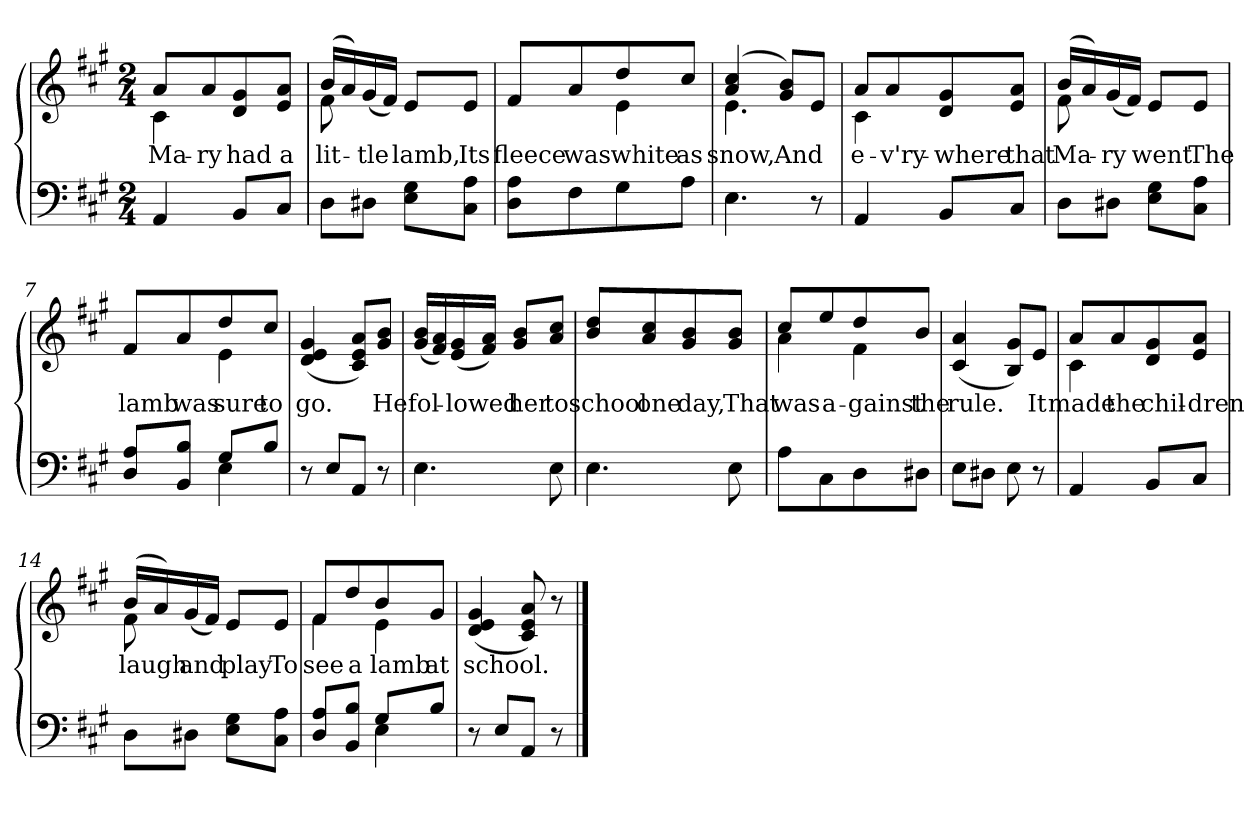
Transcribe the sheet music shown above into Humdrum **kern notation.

**kern	**kern	**text
*part1	*part1	*part1
*staff2	*staff1	*staff1
*clefF4	*clefG2	*
*k[f#c#g#]	*k[f#c#g#]	*
*A:	*A:	*
*M2/4	*M2/4	*
=1	=1	=1
!	!	!LO:LY:b
*	*^	*
4AA/	8a/L	4c#\	Ma-
!	!	!	!LO:LY:b
.	8a/	.	-ry
!	!	!	!LO:LY:b
8BB/L	8d/ 8g#/	4ryy	had
!	!	!	!LO:LY:b
8C#/J	8e/ 8a/J	.	a
=2	=2	=2	=2
!	!	!	!LO:LY:b
8D\L	(>16b/LL	8f#\	lit-
.	16a/)	.	.
!	!	!	!LO:LY:b
8D#X\J	(>16g#/	8ryy	-tle
.	16f#/JJ)	.	.
!	!	!	!LO:LY:b
8E\ 8G#\L	8e/L	4ryy	lamb,
!	!	!	!LO:LY:b
8C#\ 8A\J	8e/J	.	Its
=3	=3	=3	=3
!	!	!	!LO:LY:b
8D\ 8A\L	8f#/L	4ryy	fleece
!	!	!	!LO:LY:b
8F#\	8a/	.	was
!	!	!	!LO:LY:b
8G#\	8dd/	4e\	white
!	!	!	!LO:LY:b
8A\J	8cc#/J	.	as
=4	=4	=4	=4
!	!	!	!LO:LY:b
4.E\	(>4a/ 4cc#/	4.e\	snow,
!	!	!	!LO:LY:b
.	8g#/ 8b/L)	.	And
8r	8e/J	8ryy	.
!!LO:LB:g=z	!!
=5	=5	=5	=5
!	!	!	!LO:LY:b
4AA/	8a/L	4c#\	e-
!	!	!	!LO:LY:b
.	8a/	.	-v'ry-
!	!	!	!LO:LY:b
8BB/L	8d/ 8g#/	4ryy	-where
!	!	!	!LO:LY:b
8C#/J	8e/ 8a/J	.	that
=6	=6	=6	=6
!	!	!	!LO:LY:b
8D\L	(>16b/LL	8f#\	Ma-
.	16a/)	.	.
!	!	!	!LO:LY:b
8D#X\J	(>16g#/	8ryy	-ry
.	16f#/JJ)	.	.
!	!	!	!LO:LY:b
8E\ 8G#\L	8e/L	4ryy	went
!	!	!	!LO:LY:b
8C#\ 8A\J	8e/J	.	The
=7	=7	=7	=7
*^	*	*	*
!	!	!	!	!LO:LY:b
8D/ 8A/L	4ryy	8f#/L	4ryy	lamb
!	!	!	!	!LO:LY:b
8BB/ 8B/J	.	8a/	.	was
!	!	!	!	!LO:LY:b
8G#/L	4E\	8dd/	4e\	sure
!	!	!	!	!LO:LY:b
8B/J	.	8cc#/J	.	to
*v	*v	*	*	*
*	*v	*v	*
=8	=8	=8
!	!	!LO:LY:b
8r	(<4d/ 4e/ 4g#/	go.
8E/L	.	.
8AA/J	8c#/ 8e/ 8a/L)	.
!	!	!LO:LY:b
8r	8g#/ 8b/J	He
=9	=9	=9
!	!	!LO:LY:b
4.E\	(<16g#/ 16b/LL	fol-
.	16f#/ 16a/)	.
!	!	!LO:LY:b
.	(<16e/ 16g#/	-lowed
.	16f#/ 16a/JJ)	.
!	!	!LO:LY:b
.	8g#/ 8b/L	her
!	!	!LO:LY:b
8E\	8a/ 8cc#/J	to
=10	=10	=10
!	!	!LO:LY:b
4.E\	8b/ 8dd/L	school
!	!	!LO:LY:b
.	8a/ 8cc#/	one
!	!	!LO:LY:b
.	8g#/ 8b/	day,
!	!	!LO:LY:b
8E\	8g#/ 8b/J	That
!!LO:LB:g=z
=11	=11	=11
!	!	!LO:LY:b
*	*^	*
8A\L	8cc#/L	4a\	was
!	!	!	!LO:LY:b
8C#\	8ee/	.	a-
!	!	!	!LO:LY:b
8D\	8dd/	4f#\	-gainst
!	!	!	!LO:LY:b
8D#X\J	8b/J	.	the
*	*v	*v	*
=12	=12	=12
!	!	!LO:LY:b
8E\L	(<4c#/ 4a/	rule.
8D#X\J	.	.
8E\	8B/ 8g#/L)	.
!	!	!LO:LY:b
8r	8e/J	It
=13	=13	=13
!	!	!LO:LY:b
*	*^	*
4AA/	8a/L	4c#\	made
!	!	!	!LO:LY:b
.	8a/	.	the
!	!	!	!LO:LY:b
8BB/L	8d/ 8g#/	4ryy	chil-
!	!	!	!LO:LY:b
8C#/J	8e/ 8a/J	.	-dren
=14	=14	=14	=14
!	!	!	!LO:LY:b
8D\L	(>16b/LL	8f#\	laugh
.	16a/)	.	.
!	!	!	!LO:LY:b
8D#X\J	(>16g#/	8ryy	and
.	16f#/JJ)	.	.
!	!	!	!LO:LY:b
8E\ 8G#\L	8e/L	4ryy	play
!	!	!	!LO:LY:b
8C#\ 8A\J	8e/J	.	To
=15	=15	=15	=15
*^	*	*	*
!	!	!	!	!LO:LY:b
8D/ 8A/L	4ryy	8f#/L	4f#\	see
!	!	!	!	!LO:LY:b
8BB/ 8B/J	.	8dd/	.	a
!	!	!	!	!LO:LY:b
8G#/L	4E\	8b/	4e\	lamb
!	!	!	!	!LO:LY:b
8B/J	.	8g#/J	.	at
*v	*v	*	*	*
*	*v	*v	*
=16	=16	=16
!	!	!LO:LY:b
8r	(<4d/ 4e/ 4g#/	school.
8E/L	.	.
8AA/J	8c#/ 8e/ 8a/)	.
8r	8r	.
==	==	==
*-	*-	*-
